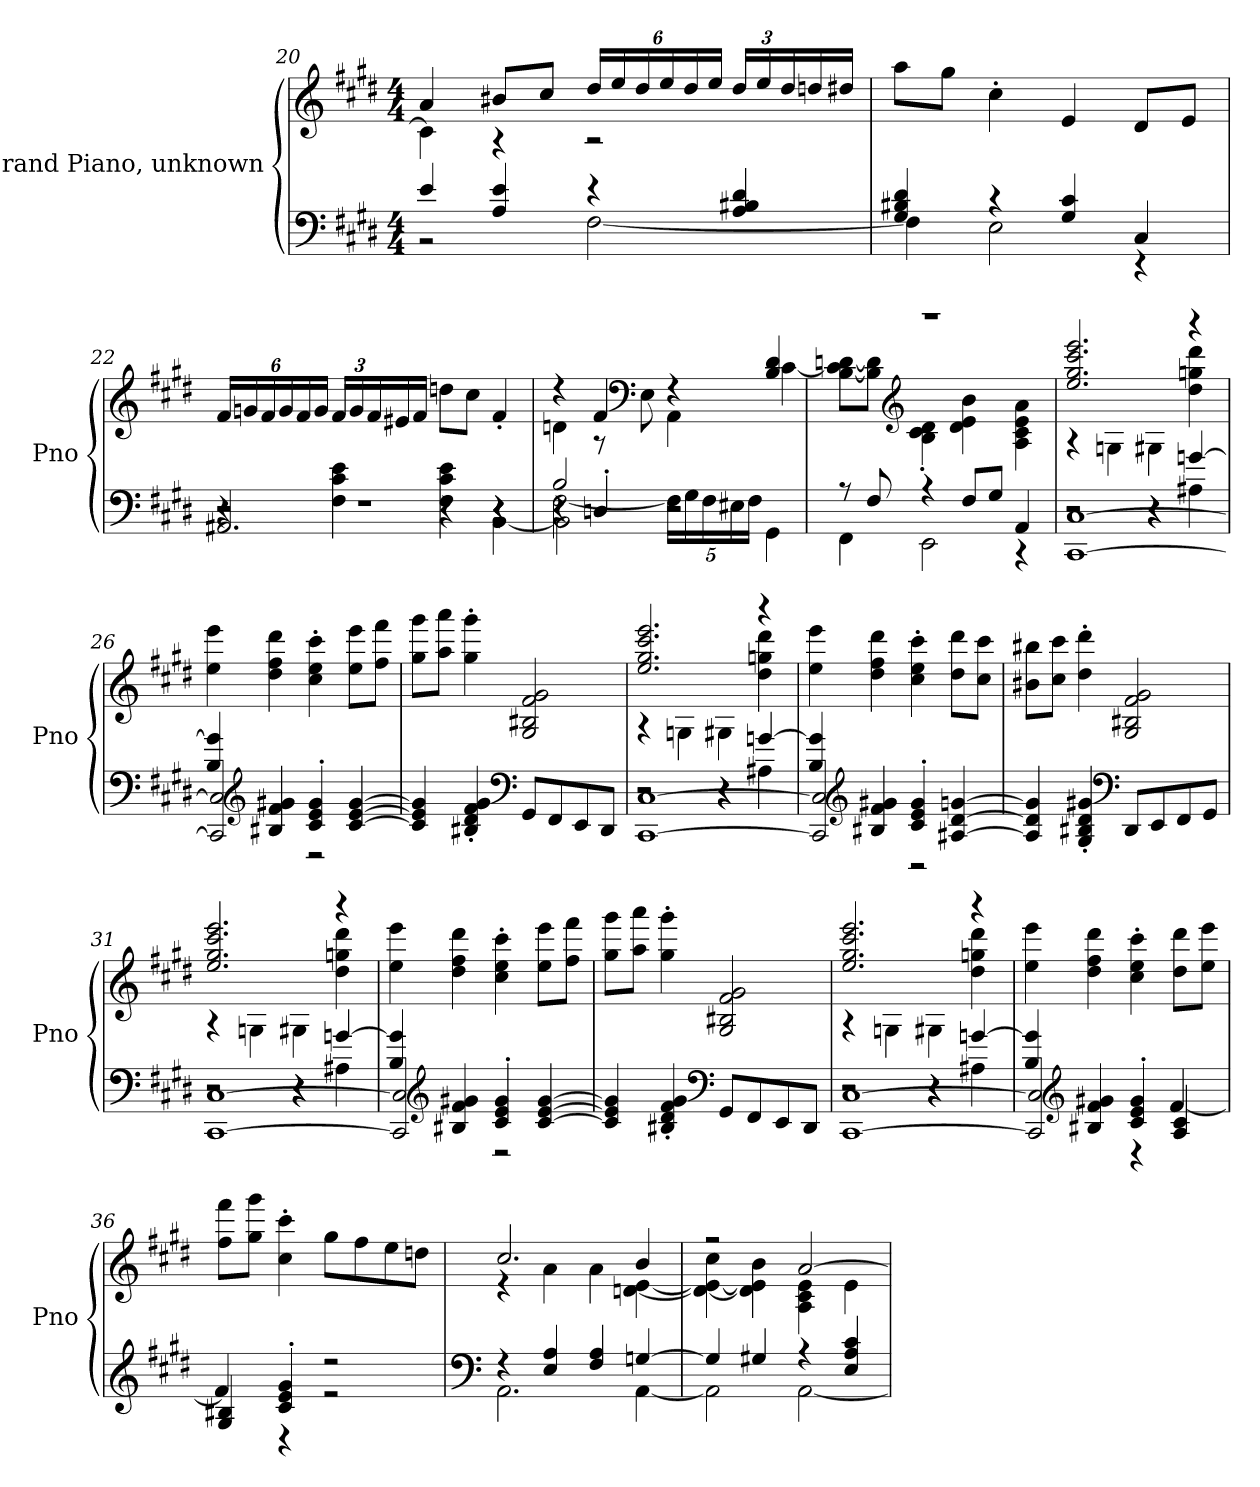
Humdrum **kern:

**kern	**kern
*part1	*part1
*staff2	*staff1
*I"Grand Piano, unknown	*
*I'Pno	*
*clefF4	*clefG2
*k[f#c#g#d#]	*k[f#c#g#d#]
*M4/4	*M4/4
=20	=20
*^	*^
4e/	2r	4a/	4c#\]
4A/ 4e/	.	8b#X/L	4r
.	.	8cc#/J	.
*	*	*Xbrackettup	*
4r	[2F#\	24dd#/LL	2r
.	.	24ee/	.
.	.	24dd#/	.
.	.	24ee/	.
.	.	24dd#/	.
.	.	24ee/JJ	.
4A/ 4B#X/ 4d#/	.	24dd#/LL	.
.	.	24ee/	.
.	.	24dd#/	.
.	.	16ddn/	.
.	.	16dd#X/JJ	.
*	*	*v	*v
=21	=21	=21
4G#/ 4B#X/ 4d#/	4F#\]	8aa\L
.	.	8gg#\J
4r	2E\	4cc#'\
4G#/ 4c#/	.	4e/
4C#/	4r	8d#/L
.	.	8e/J
!!LO:LB:g=z
=22	=22	=22
*^	*^	*
1r	4r	2.AA#X/	2r	24f#/LL
.	.	.	.	24gn/
.	.	.	.	24f#/
.	.	.	.	24g/
.	.	.	.	24f#/
.	.	.	.	24g/JJ
.	4F#\ 4c#\ 4e\	.	.	24f#/LL
.	.	.	.	24g/
.	.	.	.	24f#/
.	.	.	.	16e#X/
.	.	.	.	16f#/JJ
.	4F#\ 4c#\ 4e\	.	4r	8ddn\L
.	.	.	.	8cc#\J
.	4r	4r	[4BB\	4f#'/
=23	=23	=23	=23	=23
*	*	*	*	*^
2B/	[2F#\	4r	2BB\]	4r	4dn\
.	.	4Dn'/	.	4f#/	8r
*	*	*	*	*clefF4	*
.	.	.	.	.	8E\
*	*Xbrackettup	*	*	*	*
2r	20F#\LL]	2r	2r	4r	4AA\
.	20G#\	.	.	.	.
.	20F#\	.	.	.	.
.	20E#X\	.	.	.	.
.	20F#\JJ	.	.	.	.
.	4GG#\	.	.	4B/ 4d/	[4c#\
*	*v	*v	*v	*	*
=24	=24	=24	=24
8r	4FF#\	1r	[8B\ 8c#\] [8dn\L
8F#/	.	.	8B\] 8d\]J
*	*	*clefG2	*
4r	2EE\	.	4B\' 4c#\' 4d\'
8F#/L	.	.	4d\ 4e\ 4b\
8G#/J	.	.	.
4AA/	4r	.	4A\ 4c#\ 4e\ 4a\
!!LO:PB:g=z	!!
=25	=25	=25	=25
*	*^	*	*
2r	2r	[1CC# [1C#	2.ee/ 2.gg#/ 2.ccc#/ 2.eee/	4r
.	.	.	.	4Gn\
4r	4r	.	.	4G#X\
[4gn/	4A#X\	.	4r	4dd#\ 4ggn\ 4ddd#\
*	*v	*v	*	*
*	*	*v	*v
=26	=26	=26
4B/ 4g/]	2CC#/] 2C#/]	4ee\ 4eee\
*clefG2	*	*
4B#X/ 4f#/ 4g#X/	.	4dd#\ 4ff#\ 4ddd#\
4c#/' 4e/' 4g#/'	2r	4cc#\' 4ee\' 4ccc#\'
[4c#/ [4e/ [4g#/	.	8ee\ 8eee\L
.	.	8ff#\ 8fff#\J
*v	*v	*
=27	=27
4c#/] 4e/] 4g#/]	8gg#\ 8ggg#\L
.	8aa\ 8aaa\J
4B#X/' 4d#/' 4f#/' 4g#/'	4gg#\' 4ggg#\'
*clefF4	*
8GG#/L	2G#/ 2B#X/ 2f#/ 2g#/
8FF#/	.
8EE/	.
8DD#/J	.
=28	=28
*^	*^
*	*^	*	*
2r	2r	[1CC# [1C#	2.ee/ 2.gg#/ 2.ccc#/ 2.eee/	4r
.	.	.	.	4Gn\
4r	4r	.	.	4G#X\
[4gn/	4A#X\	.	4r	4dd#\ 4ggn\ 4ddd#\
*	*v	*v	*	*
*	*	*v	*v
!!LO:LB:g=z
=29	=29	=29
4B/ 4g/]	2CC#/] 2C#/]	4ee\ 4eee\
*clefG2	*	*
4B#X/ 4f#/ 4g#X/	.	4dd#\ 4ff#\ 4ddd#\
4c#/' 4e/' 4g#/'	2r	4cc#\' 4ee\' 4ccc#\'
[4A#X/ [4d#/ [4gn/	.	8dd#\ 8ddd#\L
.	.	8cc#\ 8ccc#\J
*v	*v	*
=30	=30
4A#/] 4d#/] 4g/]	8b#X\ 8bb#X\L
.	8cc#\ 8ccc#\J
4G#/' 4B#X/' 4d#/' 4g#X/'	4dd#\' 4ddd#\'
*clefF4	*
8DD#/L	2G#/ 2B#X/ 2f#/ 2g#/
8EE/	.
8FF#/	.
8GG#/J	.
=31	=31
*^	*^
*	*^	*	*
2r	2r	[1CC# [1C#	2.ee/ 2.gg#/ 2.ccc#/ 2.eee/	4r
.	.	.	.	4Gn\
4r	4r	.	.	4G#X\
[4gn/	4A#X\	.	4r	4dd#\ 4ggn\ 4ddd#\
*	*v	*v	*	*
*	*	*v	*v
=32	=32	=32
4B/ 4g/]	2CC#/] 2C#/]	4ee\ 4eee\
*clefG2	*	*
4B#X/ 4f#/ 4g#X/	.	4dd#\ 4ff#\ 4ddd#\
4c#/' 4e/' 4g#/'	2r	4cc#\' 4ee\' 4ccc#\'
[4c#/ [4e/ [4g#/	.	8ee\ 8eee\L
.	.	8ff#\ 8fff#\J
*v	*v	*
!!LO:LB:g=z
=33	=33
4c#/] 4e/] 4g#/]	8gg#\ 8ggg#\L
.	8aa\ 8aaa\J
4B#X/' 4d#/' 4f#/' 4g#/'	4gg#\' 4ggg#\'
*clefF4	*
8GG#/L	2G#/ 2B#X/ 2f#/ 2g#/
8FF#/	.
8EE/	.
8DD#/J	.
=34	=34
*^	*^
*	*^	*	*
2r	2r	[1CC# [1C#	2.ee/ 2.gg#/ 2.ccc#/ 2.eee/	4r
.	.	.	.	4Gn\
4r	4r	.	.	4G#X\
[4gn/	4A#X\	.	4r	4dd#\ 4ggn\ 4ddd#\
*	*v	*v	*	*
*	*	*v	*v
=35	=35	=35
4B/ 4g/]	2CC#/] 2C#/]	4ee\ 4eee\
*clefG2	*	*
4B#X/ 4f#/ 4g#X/	.	4dd#\ 4ff#\ 4ddd#\
4c#/' 4e/' 4g#/'	4r	4cc#\' 4ee\' 4ccc#\'
4A/ 4c#/	[4f#/	8dd#\ 8ddd#\L
.	.	8ee\ 8eee\J
=36	=36	=36
4G#/ 4B#X/	4f#/]	8ff#\ 8fff#\L
.	.	8gg#\ 8ggg#\J
4c#/' 4e/' 4g#/'	4r	4cc#\' 4ccc#\'
2r	2r	8gg#\L
.	.	8ff#\
.	.	8ee\
.	.	8ddn\J
!!LO:LB:g=z
=37	=37	=37
*clefF4	*	*
*	*	*^
4r	2.AA\	2.cc#/	4r
4E/ 4A/	.	.	4a\
4F#/ 4A/	.	.	4a\
[4Gn/	[4AA\	4b/	[4dn\ [4e\
=38	=38	=38	=38
4G/]	2AA\]	2r	4d\_ 4e\_ 4cc#\
4G#X/	.	.	4d\] 4e\] 4b\
4r	[2AA\	[2a/	4A\ 4c#\ 4e\
4E/ 4A/ 4c#/	.	.	4e\
*v	*v	*	*
*	*v	*v
=	=
*-	*-
